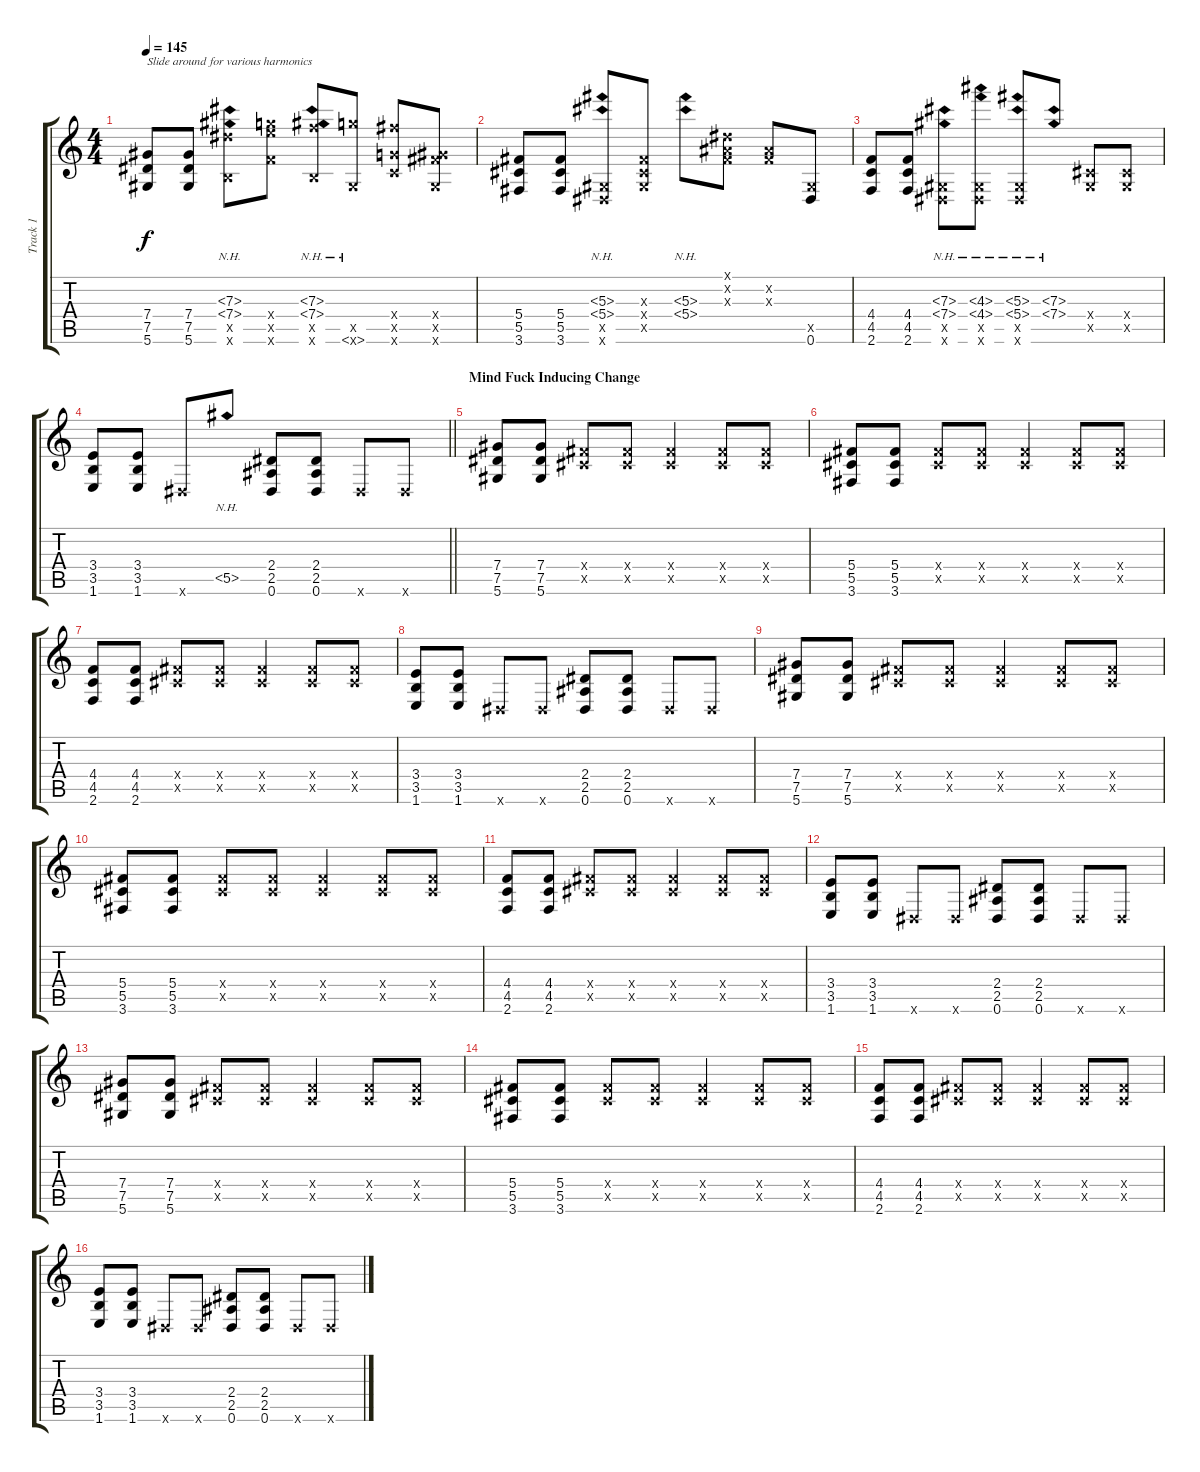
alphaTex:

\track ("Track 1" "Track 1") {instrument distortionguitar}
\staff {score tabs}
\tuning (Eb4 Bb3 Gb3 Db3 Ab2 Eb2) {hide}
\ts (4 4)
\tempo 145
\clef g2
\ks c
(7.4 7.5 5.6).8{txt "Slide around for various harmonics" dy f} (7.4 7.5 5.6).8 (7.3{nh} 7.4{nh} 19.5{x} 8.6{x}).8 (15.4{x} 23.5{x} 14.6{x}).8 (7.3{nh} 7.4{nh} 21.5{x} 8.6{x}).8 (0.5{x} 16.6{nh x}).8 (17.4{x} 4.5{x} 16.6{x}).8 (5.4{x} 0.5{x} 17.6{x}).8 |
(5.4 5.5 3.6).8 (5.4 5.5 3.6).8 (5.3{nh} 5.4{nh} 0.5{x} 0.6{x}).8 (0.3{x} 0.4{x} 0.5{x}).8 (5.3{nh} 5.4{nh}).8 (0.1{x} 0.2{x} 0.3{x}).8 (0.2{x} 0.3{x}).8 (0.5{x} 0.6).8 |
(4.4 4.5 2.6).8 (4.4 4.5 2.6).8 (7.3{nh} 7.4{nh} 0.5{x} 0.6{x}).8 (4.3{nh} 4.4{nh} 0.5{x} 0.6{x}).8 (5.3{nh} 5.4{nh} 0.5{x} 0.6{x}).8 (7.3{nh} 7.4{nh}).8 (0.4{x} 0.5{x}).8 (0.4{x} 0.5{x}).8 |
\barLineRight lightlight
(3.4 3.5 1.6).8 (3.4 3.5 1.6).8 0.6{x}.8 5.5{nh}.8 (2.4 2.5 0.6).8 (2.4 2.5 0.6).8 0.6{x}.8 0.6{x}.8 |
\section ("" "Mind Fuck Inducing Change")
(7.4 7.5 5.6).8 (7.4 7.5 5.6).8 (5.4{x} 5.5{x}).8 (5.4{x} 5.5{x}).8 (5.4{x} 5.5{x}).4 (5.4{x} 5.5{x}).8 (5.4{x} 5.5{x}).8 |
(5.4 5.5 3.6).8 (5.4 5.5 3.6).8 (5.4{x} 5.5{x}).8 (5.4{x} 5.5{x}).8 (5.4{x} 5.5{x}).4 (5.4{x} 5.5{x}).8 (5.4{x} 5.5{x}).8 |
(4.4 4.5 2.6).8 (4.4 4.5 2.6).8 (5.4{x} 5.5{x}).8 (5.4{x} 5.5{x}).8 (5.4{x} 5.5{x}).4 (5.4{x} 5.5{x}).8 (5.4{x} 5.5{x}).8 |
(3.4 3.5 1.6).8 (3.4 3.5 1.6).8 0.6{x}.8 0.6{x}.8 (2.4 2.5 0.6).8 (2.4 2.5 0.6).8 0.6{x}.8 0.6{x}.8 |
(7.4 7.5 5.6).8 (7.4 7.5 5.6).8 (5.4{x} 5.5{x}).8 (5.4{x} 5.5{x}).8 (5.4{x} 5.5{x}).4 (5.4{x} 5.5{x}).8 (5.4{x} 5.5{x}).8 |
(5.4 5.5 3.6).8 (5.4 5.5 3.6).8 (5.4{x} 5.5{x}).8 (5.4{x} 5.5{x}).8 (5.4{x} 5.5{x}).4 (5.4{x} 5.5{x}).8 (5.4{x} 5.5{x}).8 |
(4.4 4.5 2.6).8 (4.4 4.5 2.6).8 (5.4{x} 5.5{x}).8 (5.4{x} 5.5{x}).8 (5.4{x} 5.5{x}).4 (5.4{x} 5.5{x}).8 (5.4{x} 5.5{x}).8 |
(3.4 3.5 1.6).8 (3.4 3.5 1.6).8 0.6{x}.8 0.6{x}.8 (2.4 2.5 0.6).8 (2.4 2.5 0.6).8 0.6{x}.8 0.6{x}.8 |
(7.4 7.5 5.6).8 (7.4 7.5 5.6).8 (5.4{x} 5.5{x}).8 (5.4{x} 5.5{x}).8 (5.4{x} 5.5{x}).4 (5.4{x} 5.5{x}).8 (5.4{x} 5.5{x}).8 |
(5.4 5.5 3.6).8 (5.4 5.5 3.6).8 (5.4{x} 5.5{x}).8 (5.4{x} 5.5{x}).8 (5.4{x} 5.5{x}).4 (5.4{x} 5.5{x}).8 (5.4{x} 5.5{x}).8 |
(4.4 4.5 2.6).8 (4.4 4.5 2.6).8 (5.4{x} 5.5{x}).8 (5.4{x} 5.5{x}).8 (5.4{x} 5.5{x}).4 (5.4{x} 5.5{x}).8 (5.4{x} 5.5{x}).8 |
(3.4 3.5 1.6).8 (3.4 3.5 1.6).8 0.6{x}.8 0.6{x}.8 (2.4 2.5 0.6).8 (2.4 2.5 0.6).8 0.6{x}.8 0.6{x}.8
